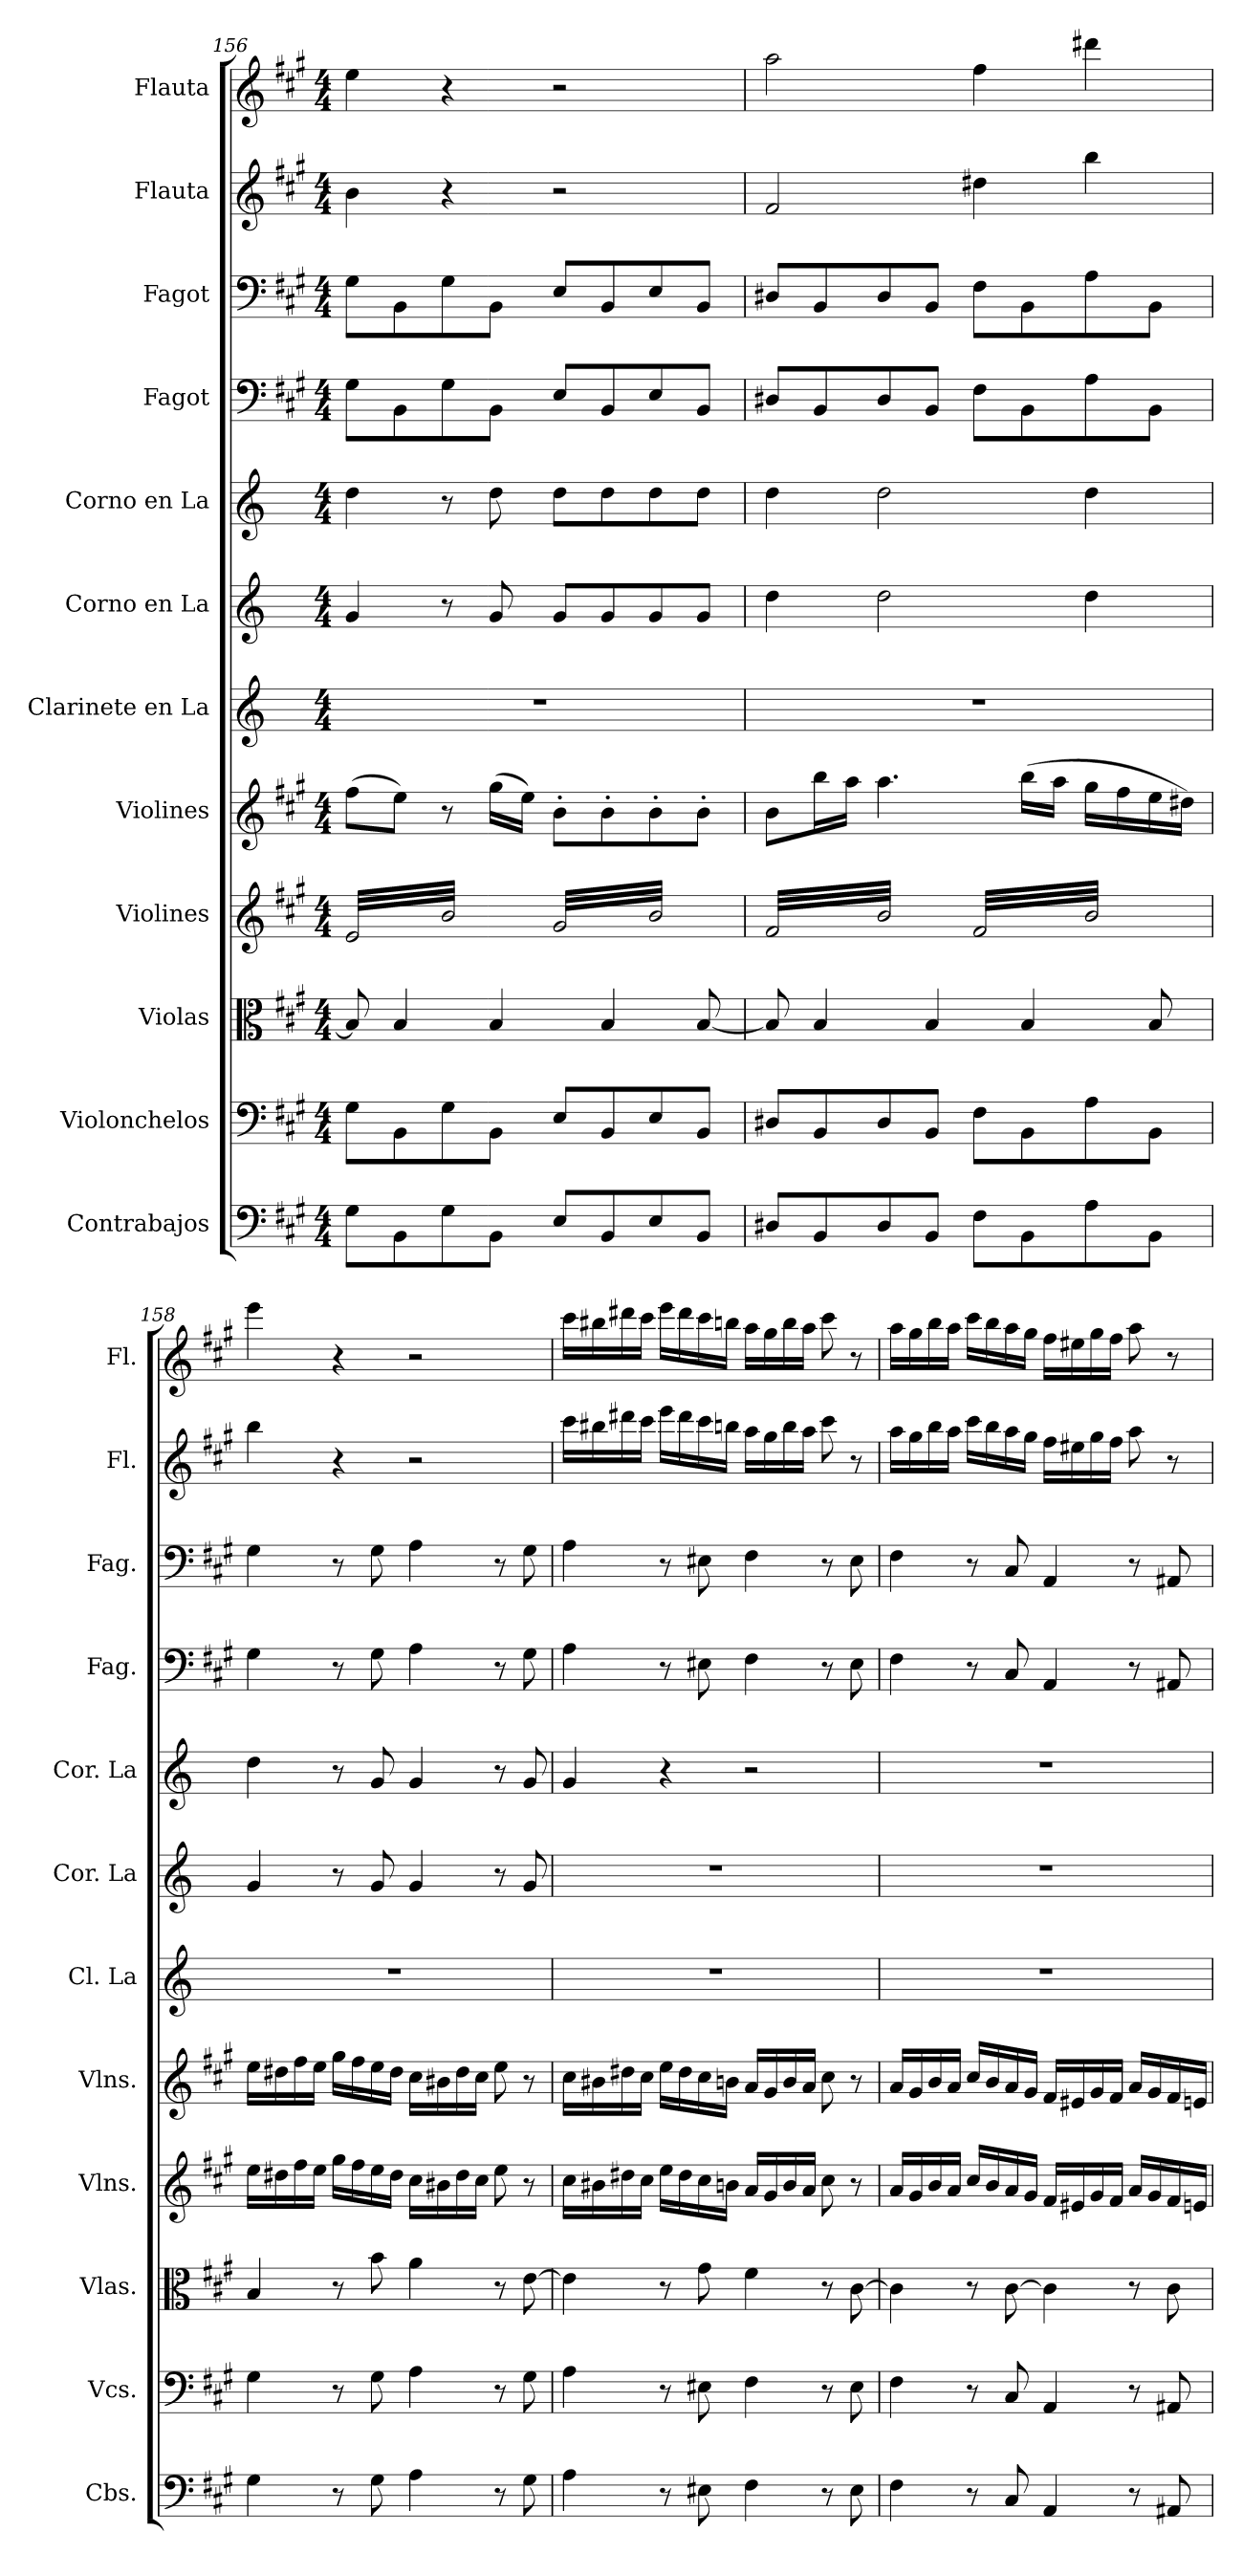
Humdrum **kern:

**kern	**kern	**kern	**kern	**kern	**kern	**kern	**kern	**kern	**kern	**kern	**kern
*part12	*part11	*part10	*part9	*part8	*part7	*part6	*part5	*part4	*part3	*part2	*part1
*staff12	*staff11	*staff10	*staff9	*staff8	*staff7	*staff6	*staff5	*staff4	*staff3	*staff2	*staff1
*I"Contrabajos	*I"Violonchelos	*I"Violas	*I"Violines	*I"Violines	*I"Clarinete en La	*I"Corno en La	*I"Corno en La	*I"Fagot	*I"Fagot	*I"Flauta	*I"Flauta
*I'Cbs.	*I'Vcs.	*I'Vlas.	*I'Vlns.	*I'Vlns.	*I'Cl. La	*I'Cor. La	*I'Cor. La	*I'Fag.	*I'Fag.	*I'Fl.	*I'Fl.
*clefF4	*clefF4	*clefC3	*clefG2	*clefG2	*clefG2	*clefG2	*clefG2	*clefF4	*clefF4	*clefG2	*clefG2
*ITrd7c12	*	*	*	*	*ITrd2c3	*ITrd2c3	*ITrd2c3	*	*	*	*
*k[f#c#g#]	*k[f#c#g#]	*k[f#c#g#]	*k[f#c#g#]	*k[f#c#g#]	*k[f#c#g#]	*k[f#c#g#]	*k[f#c#g#]	*k[f#c#g#]	*k[f#c#g#]	*k[f#c#g#]	*k[f#c#g#]
*M4/4	*M4/4	*M4/4	*M4/4	*M4/4	*M4/4	*M4/4	*M4/4	*M4/4	*M4/4	*M4/4	*M4/4
=156	=156	=156	=156	=156	=156	=156	=156	=156	=156	=156	=156
*	*	*	*tremolo	*	*	*	*	*	*	*	*
8GG#\L	8G#\L	8B/]	32e/LLL	(>8ff#\L	1r	4e/	4b\	8G#\L	8G#\L	4b\	4ee\
.	.	.	32b\	.	.	.	.	.	.	.	.
.	.	.	32e/	.	.	.	.	.	.	.	.
.	.	.	32b\	.	.	.	.	.	.	.	.
8BBB\	8BB\	4B/	32e/	8ee\J)	.	.	.	8BB\	8BB\	.	.
.	.	.	32b\	.	.	.	.	.	.	.	.
.	.	.	32e/	.	.	.	.	.	.	.	.
.	.	.	32b\	.	.	.	.	.	.	.	.
8GG#\	8G#\	.	32e/	8r	.	8r	8r	8G#\	8G#\	4r	4r
.	.	.	32b\	.	.	.	.	.	.	.	.
.	.	.	32e/	.	.	.	.	.	.	.	.
.	.	.	32b\	.	.	.	.	.	.	.	.
8BBB\J	8BB\J	4B/	32e/	(>16gg#\LL	.	8e/	8b\	8BB\J	8BB\J	.	.
.	.	.	32b\	.	.	.	.	.	.	.	.
.	.	.	32e/	16ee\JJ)	.	.	.	.	.	.	.
.	.	.	32b\JJJ	.	.	.	.	.	.	.	.
8EE/L	8E/L	.	32g#/LLL	8b'\L	.	8e/L	8b\L	8E/L	8E/L	2r	2r
.	.	.	32b\	.	.	.	.	.	.	.	.
.	.	.	32g#/	.	.	.	.	.	.	.	.
.	.	.	32b\	.	.	.	.	.	.	.	.
8BBB/	8BB/	4B/	32g#/	8b'\	.	8e/	8b\	8BB/	8BB/	.	.
.	.	.	32b\	.	.	.	.	.	.	.	.
.	.	.	32g#/	.	.	.	.	.	.	.	.
.	.	.	32b\	.	.	.	.	.	.	.	.
8EE/	8E/	.	32g#/	8b'\	.	8e/	8b\	8E/	8E/	.	.
.	.	.	32b\	.	.	.	.	.	.	.	.
.	.	.	32g#/	.	.	.	.	.	.	.	.
.	.	.	32b\	.	.	.	.	.	.	.	.
8BBB/J	8BB/J	[8B/	32g#/	8b'\J	.	8e/J	8b\J	8BB/J	8BB/J	.	.
.	.	.	32b\	.	.	.	.	.	.	.	.
.	.	.	32g#/	.	.	.	.	.	.	.	.
.	.	.	32b\JJJ	.	.	.	.	.	.	.	.
=157	=157	=157	=157	=157	=157	=157	=157	=157	=157	=157	=157
8DD#X/L	8D#X/L	8B/]	32f#/LLL	8b\L	1r	4b\	4b\	8D#X/L	8D#X/L	2f#/	2aa\
.	.	.	32b\	.	.	.	.	.	.	.	.
.	.	.	32f#/	.	.	.	.	.	.	.	.
.	.	.	32b\	.	.	.	.	.	.	.	.
8BBB/	8BB/	4B/	32f#/	16bb\L	.	.	.	8BB/	8BB/	.	.
.	.	.	32b\	.	.	.	.	.	.	.	.
.	.	.	32f#/	16aa\JJ	.	.	.	.	.	.	.
.	.	.	32b\	.	.	.	.	.	.	.	.
8DD#/	8D#/	.	32f#/	4.aa\	.	2b\	2b\	8D#/	8D#/	.	.
.	.	.	32b\	.	.	.	.	.	.	.	.
.	.	.	32f#/	.	.	.	.	.	.	.	.
.	.	.	32b\	.	.	.	.	.	.	.	.
8BBB/J	8BB/J	4B/	32f#/	.	.	.	.	8BB/J	8BB/J	.	.
.	.	.	32b\	.	.	.	.	.	.	.	.
.	.	.	32f#/	.	.	.	.	.	.	.	.
.	.	.	32b\JJJ	.	.	.	.	.	.	.	.
8FF#\L	8F#\L	.	32f#/LLL	.	.	.	.	8F#\L	8F#\L	4dd#X\	4ff#\
.	.	.	32b\	.	.	.	.	.	.	.	.
.	.	.	32f#/	.	.	.	.	.	.	.	.
.	.	.	32b\	.	.	.	.	.	.	.	.
8BBB\	8BB\	4B/	32f#/	(>16bb\LL	.	.	.	8BB\	8BB\	.	.
.	.	.	32b\	.	.	.	.	.	.	.	.
.	.	.	32f#/	16aa\JJ	.	.	.	.	.	.	.
.	.	.	32b\	.	.	.	.	.	.	.	.
8AA\	8A\	.	32f#/	16gg#\LL	.	4b\	4b\	8A\	8A\	4bb\	4ddd#X\
.	.	.	32b\	.	.	.	.	.	.	.	.
.	.	.	32f#/	16ff#\	.	.	.	.	.	.	.
.	.	.	32b\	.	.	.	.	.	.	.	.
8BBB\J	8BB\J	8B/	32f#/	16ee\	.	.	.	8BB\J	8BB\J	.	.
.	.	.	32b\	.	.	.	.	.	.	.	.
.	.	.	32f#/	16dd#X\JJ)	.	.	.	.	.	.	.
.	.	.	32b\JJJ	.	.	.	.	.	.	.	.
*	*	*	*Xtremolo	*	*	*	*	*	*	*	*
=158	=158	=158	=158	=158	=158	=158	=158	=158	=158	=158	=158
4GG#\	4G#\	4B/	16ee\LL	16ee\LL	1r	4e/	4b\	4G#\	4G#\	4bb\	4eee\
.	.	.	.	.	.	.	.	.	.	.	.
.	.	.	16dd#X\	16dd#X\	.	.	.	.	.	.	.
.	.	.	.	.	.	.	.	.	.	.	.
.	.	.	16ff#\	16ff#\	.	.	.	.	.	.	.
.	.	.	.	.	.	.	.	.	.	.	.
.	.	.	16ee\JJ	16ee\JJ	.	.	.	.	.	.	.
.	.	.	.	.	.	.	.	.	.	.	.
8r	8r	8r	16gg#\LL	16gg#\LL	.	8r	8r	8r	8r	4r	4r
.	.	.	16ff#\	16ff#\	.	.	.	.	.	.	.
8GG#\	8G#\	8b\	16ee\	16ee\	.	8e/	8e/	8G#\	8G#\	.	.
.	.	.	16dd#\JJ	16dd#\JJ	.	.	.	.	.	.	.
4AA\	4A\	4a\	16cc#\LL	16cc#\LL	.	4e/	4e/	4A\	4A\	2r	2r
.	.	.	16b#X\	16b#X\	.	.	.	.	.	.	.
.	.	.	16dd#\	16dd#\	.	.	.	.	.	.	.
.	.	.	16cc#\JJ	16cc#\JJ	.	.	.	.	.	.	.
8r	8r	8r	8ee\	8ee\	.	8r	8r	8r	8r	.	.
8GG#\	8G#\	[8e\	8r	8r	.	8e/	8e/	8G#\	8G#\	.	.
=159	=159	=159	=159	=159	=159	=159	=159	=159	=159	=159	=159
4AA\	4A\	4e\]	16cc#\LL	16cc#\LL	1r	1r	4e/	4A\	4A\	16ccc#\LL	16ccc#\LL
.	.	.	16b#X\	16b#X\	.	.	.	.	.	16bb#X\	16bb#X\
.	.	.	16dd#X\	16dd#X\	.	.	.	.	.	16ddd#X\	16ddd#X\
.	.	.	16cc#\JJ	16cc#\JJ	.	.	.	.	.	16ccc#\JJ	16ccc#\JJ
8r	8r	8r	16ee\LL	16ee\LL	.	.	4r	8r	8r	16eee\LL	16eee\LL
.	.	.	16dd#\	16dd#\	.	.	.	.	.	16ddd#\	16ddd#\
8EE#X\	8E#X\	8g#\	16cc#\	16cc#\	.	.	.	8E#X\	8E#X\	16ccc#\	16ccc#\
.	.	.	16bn\JJ	16bn\JJ	.	.	.	.	.	16bbn\JJ	16bbn\JJ
4FF#\	4F#\	4f#\	16a/LL	16a/LL	.	.	2r	4F#\	4F#\	16aa\LL	16aa\LL
.	.	.	16g#/	16g#/	.	.	.	.	.	16gg#\	16gg#\
.	.	.	16b/	16b/	.	.	.	.	.	16bb\	16bb\
.	.	.	16a/JJ	16a/JJ	.	.	.	.	.	16aa\JJ	16aa\JJ
8r	8r	8r	8cc#\	8cc#\	.	.	.	8r	8r	8ccc#\	8ccc#\
8EE#\	8E#\	[8c#\	8r	8r	.	.	.	8E#\	8E#\	8r	8r
!!LO:LB:g=z
=160	=160	=160	=160	=160	=160	=160	=160	=160	=160	=160	=160
4FF#\	4F#\	4c#\]	16a/LL	16a/LL	1r	1r	1r	4F#\	4F#\	16aa\LL	16aa\LL
.	.	.	16g#/	16g#/	.	.	.	.	.	16gg#\	16gg#\
.	.	.	16b/	16b/	.	.	.	.	.	16bb\	16bb\
.	.	.	16a/JJ	16a/JJ	.	.	.	.	.	16aa\JJ	16aa\JJ
8r	8r	8r	16cc#/LL	16cc#/LL	.	.	.	8r	8r	16ccc#\LL	16ccc#\LL
.	.	.	16b/	16b/	.	.	.	.	.	16bb\	16bb\
8CC#/	8C#/	[8c#\	16a/	16a/	.	.	.	8C#/	8C#/	16aa\	16aa\
.	.	.	16g#/JJ	16g#/JJ	.	.	.	.	.	16gg#\JJ	16gg#\JJ
4AAA/	4AA/	4c#\]	16f#/LL	16f#/LL	.	.	.	4AA/	4AA/	16ff#\LL	16ff#\LL
.	.	.	16e#X/	16e#X/	.	.	.	.	.	16ee#X\	16ee#X\
.	.	.	16g#/	16g#/	.	.	.	.	.	16gg#\	16gg#\
.	.	.	16f#/JJ	16f#/JJ	.	.	.	.	.	16ff#\JJ	16ff#\JJ
8r	8r	8r	16a/LL	16a/LL	.	.	.	8r	8r	8aa\	8aa\
.	.	.	16g#/	16g#/	.	.	.	.	.	.	.
8AAA#X/	8AA#X/	8c#\	16f#/	16f#/	.	.	.	8AA#X/	8AA#X/	8r	8r
.	.	.	16en/JJ	16en/JJ	.	.	.	.	.	.	.
=	=	=	=	=	=	=	=	=	=	=	=
*-	*-	*-	*-	*-	*-	*-	*-	*-	*-	*-	*-
